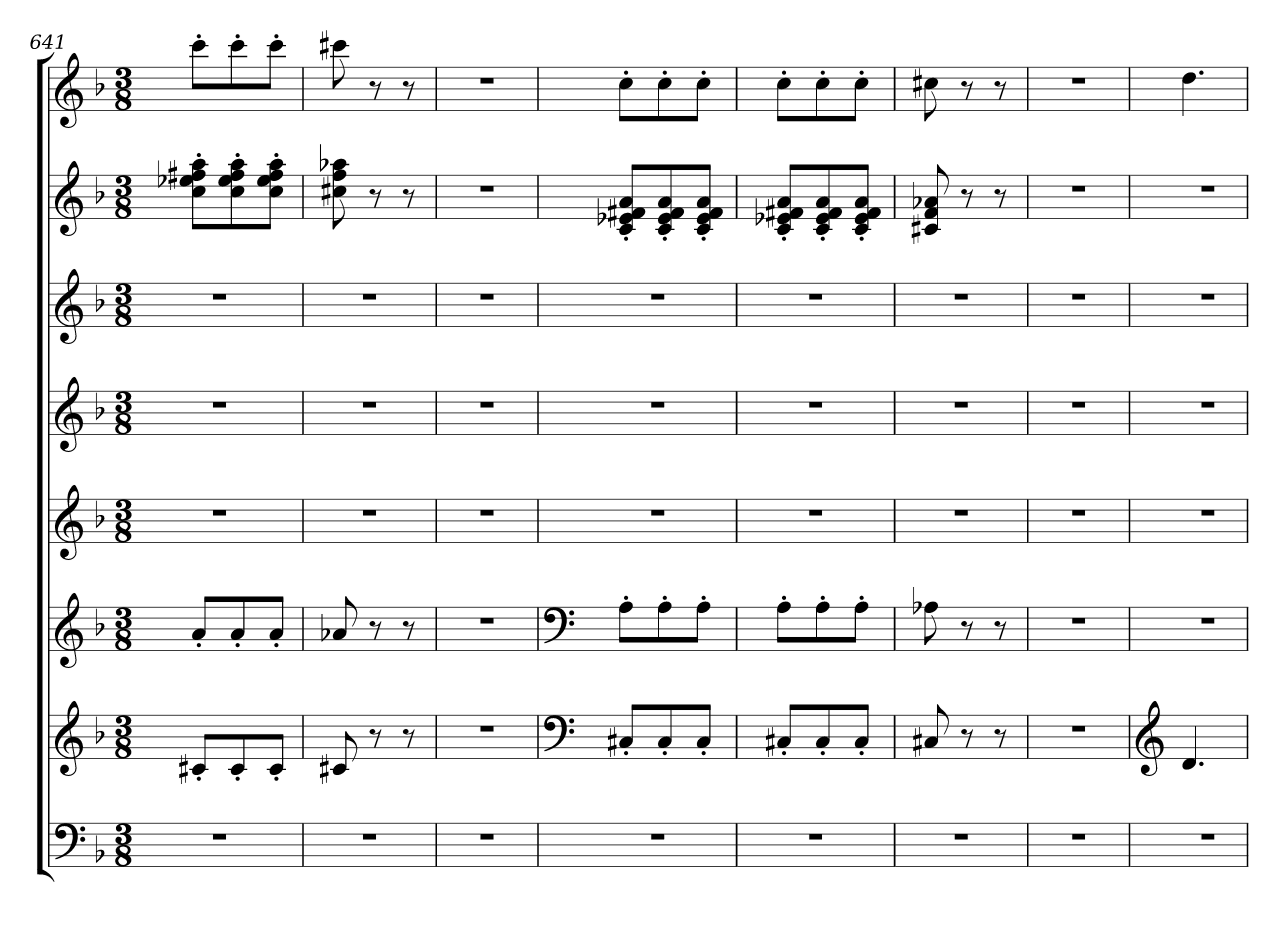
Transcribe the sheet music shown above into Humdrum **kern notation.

**kern	**kern	**kern	**kern	**kern	**kern	**kern	**kern
*part5	*part5	*part4	*part4	*part3	*part3	*part2	*part1
*staff8	*staff7	*staff6	*staff5	*staff4	*staff3	*staff2	*staff1
!!LO:PB:g=z
*clefF4	*clefG2	*clefG2	*clefG2	*clefG2	*clefG2	*clefG2	*clefG2
*k[b-]	*k[b-]	*k[b-]	*k[b-]	*k[b-]	*k[b-]	*k[b-]	*k[b-]
*M3/8	*M3/8	*M3/8	*M3/8	*M3/8	*M3/8	*M3/8	*M3/8
=641	=641	=641	=641	=641	=641	=641	=641
4.r	8c#X'/L	8a'/L	4.r	4.r	4.r	8cc\' 8ee-X\' 8ff#X\' 8aa\'L	8ccc'\L
.	8c#'/	8a'/	.	.	.	8cc\' 8ee-\' 8ff#\' 8aa\'	8ccc'\
.	8c#'/J	8a'/J	.	.	.	8cc\' 8ee-\' 8ff#\' 8aa\'J	8ccc'\J
=642	=642	=642	=642	=642	=642	=642	=642
4.r	8c#X/	8a-X/	4.r	4.r	4.r	8cc#X\ 8ff\ 8aa-X\	8ccc#X\
.	8r	8r	.	.	.	8r	8r
.	8r	8r	.	.	.	8r	8r
=643	=643	=643	=643	=643	=643	=643	=643
4.r	4.r	4.r	4.r	4.r	4.r	4.r	4.r
=644	=644	=644	=644	=644	=644	=644	=644
*	*clefF4	*clefF4	*	*	*	*	*
4.r	8C#X'/L	8A'\L	4.r	4.r	4.r	8c/' 8e-X/' 8f#X/' 8a/'L	8cc'\L
.	8C#'/	8A'\	.	.	.	8c/' 8e-/' 8f#/' 8a/'	8cc'\
.	8C#'/J	8A'\J	.	.	.	8c/' 8e-/' 8f#/' 8a/'J	8cc'\J
=645	=645	=645	=645	=645	=645	=645	=645
4.r	8C#X'/L	8A'\L	4.r	4.r	4.r	8c/' 8e-X/' 8f#X/' 8a/'L	8cc'\L
.	8C#'/	8A'\	.	.	.	8c/' 8e-/' 8f#/' 8a/'	8cc'\
.	8C#'/J	8A'\J	.	.	.	8c/' 8e-/' 8f#/' 8a/'J	8cc'\J
=646	=646	=646	=646	=646	=646	=646	=646
*	*	*	*	*	*	*	*MM147
4.r	8C#X/	8A-X\	4.r	4.r	4.r	8c#X/ 8f/ 8a-X/	8cc#X\
.	8r	8r	.	.	.	8r	8r
.	8r	8r	.	.	.	8r	8r
=647	=647	=647	=647	=647	=647	=647	=647
4.r	4.r	4.r	4.r	4.r	4.r	4.r	4.r
=648	=648	=648	=648	=648	=648	=648	=648
*	*clefG2	*	*	*	*	*	*
*	*	*	*	*	*	*	*MM152
4.r	4.d/	4.r	4.r	4.r	4.r	4.r	4.dd\
=	=	=	=	=	=	=	=
*-	*-	*-	*-	*-	*-	*-	*-
